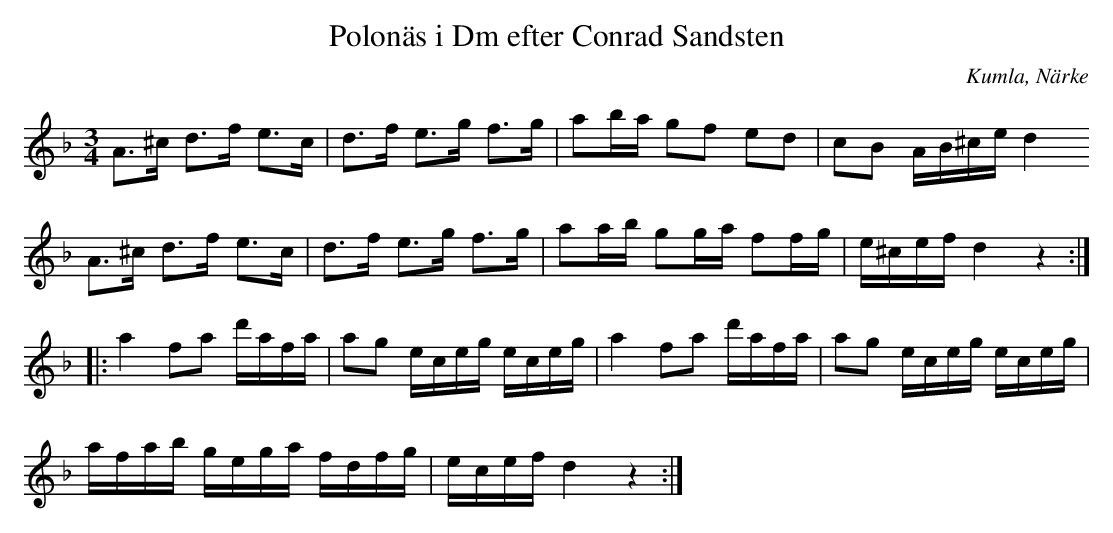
X:1
T:Polonäs i Dm efter Conrad Sandsten
O:Kumla, Närke
M:3/4
L:1/16
K:Dm
A2>^c2 d2>f2 e2>c2 | d2>f2 e2>g2 f2>g2 | a2ba g2f2 e2d2 | c2B2 AB^ce d4
A2>^c2 d2>f2 e2>c2 | d2>f2 e2>g2 f2>g2 | a2ab g2ga f2fg | e^cef d4 z4 ::
a4 f2a2 d'afa | a2g2 eceg eceg | a4 f2a2 d'afa | a2g2 eceg eceg |
afab gega fdfg | ecef d4 z4 :|
